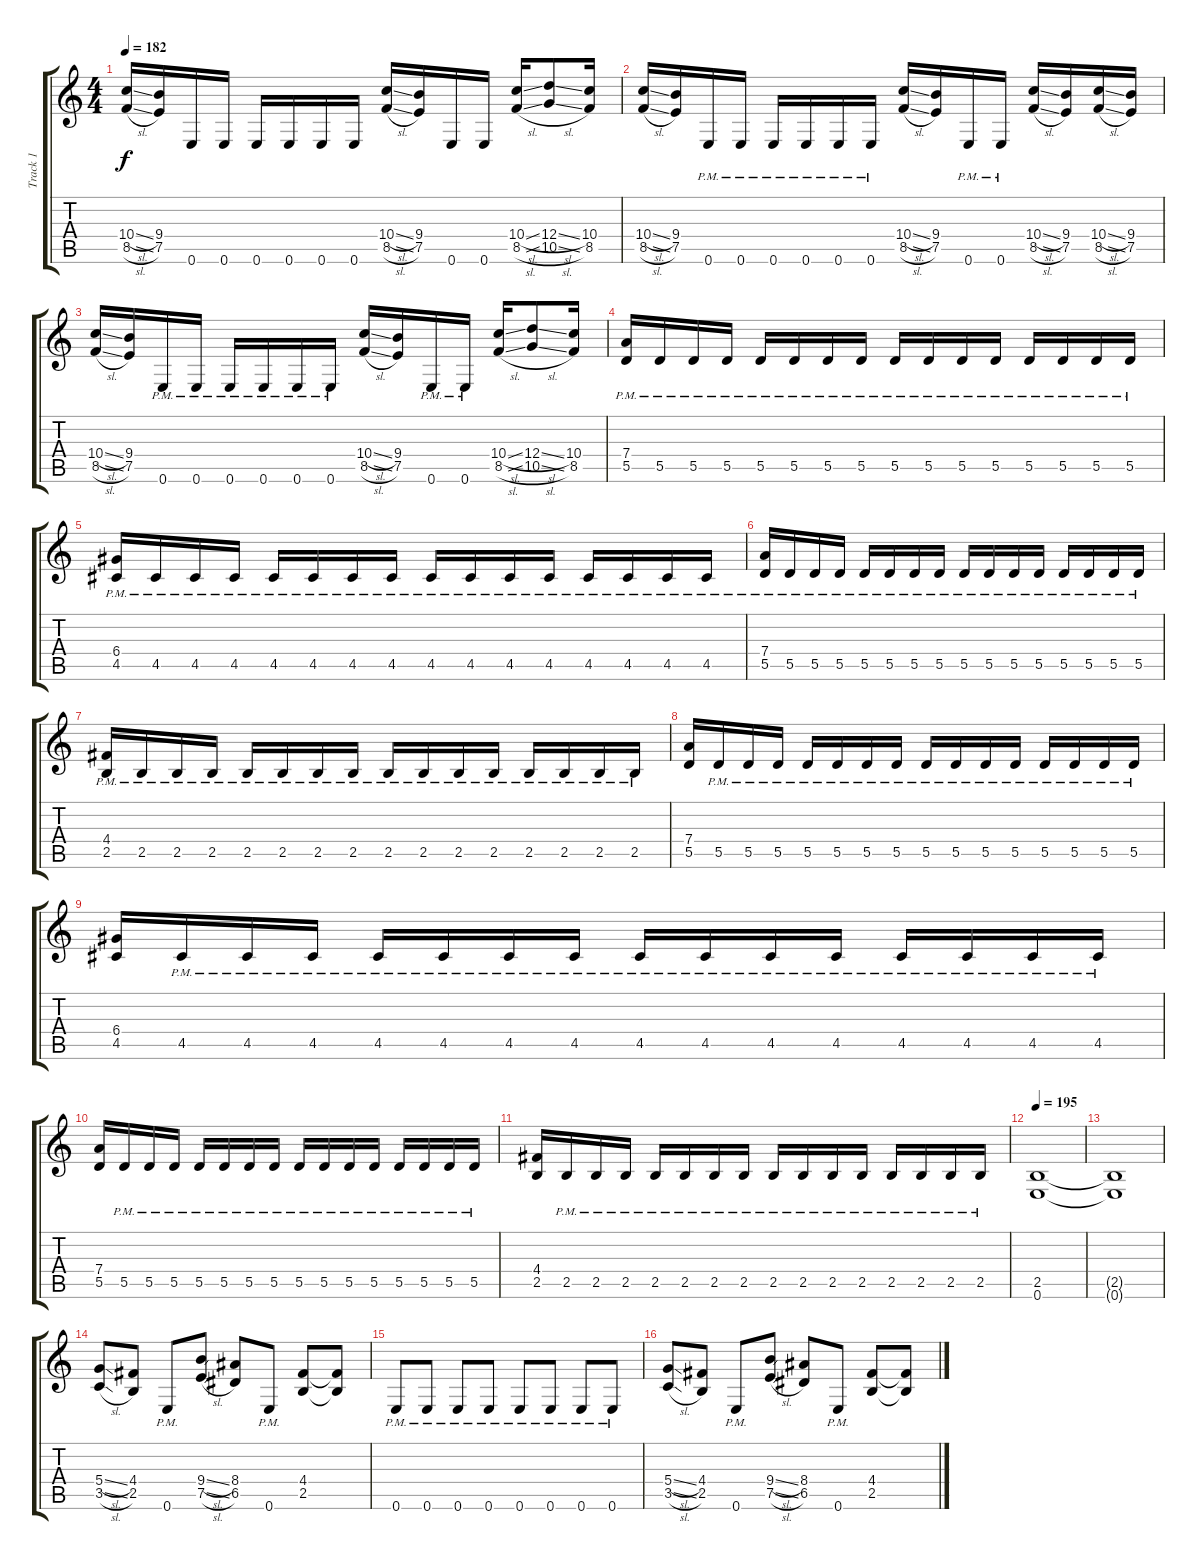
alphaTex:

\track ("Track 1" "Track 1") {instrument distortionguitar}
\staff {score tabs}
\tuning (E4 B3 G3 D3 A2 E2) {hide}
\ts (4 4)
\tempo 182
\clef g2
\ks c
(10.4{sl} 8.5{sl}).16{dy f} (9.4 7.5).16 0.6.16 0.6.16 0.6.16 0.6.16 0.6.16 0.6.16 (10.4{sl} 8.5{sl}).16 (9.4 7.5).16 0.6.16 0.6.16 (10.4{sl} 8.5{sl}).16 (12.4{sl} 10.5{sl}).8 (10.4 8.5).16 |
(10.4{sl} 8.5{sl}).16 (9.4 7.5).16 0.6{pm}.16 0.6{pm}.16 0.6{pm}.16 0.6{pm}.16 0.6{pm}.16 0.6{pm}.16 (10.4{sl} 8.5{sl}).16 (9.4 7.5).16 0.6{pm}.16 0.6{pm}.16 (10.4{sl} 8.5{sl}).16 (9.4 7.5).16 (10.4{sl} 8.5{sl}).16 (9.4 7.5).16 |
(10.4{sl} 8.5{sl}).16 (9.4 7.5).16 0.6{pm}.16 0.6{pm}.16 0.6{pm}.16 0.6{pm}.16 0.6{pm}.16 0.6{pm}.16 (10.4{sl} 8.5{sl}).16 (9.4 7.5).16 0.6{pm}.16 0.6{pm}.16 (10.4{sl} 8.5{sl}).16 (12.4{sl} 10.5{sl}).8 (10.4 8.5).16 |
(7.4 5.5{pm}).16 5.5{pm}.16 5.5{pm}.16 5.5{pm}.16 5.5{pm}.16 5.5{pm}.16 5.5{pm}.16 5.5{pm}.16 5.5{pm}.16 5.5{pm}.16 5.5{pm}.16 5.5{pm}.16 5.5{pm}.16 5.5{pm}.16 5.5{pm}.16 5.5{pm}.16 |
(6.4 4.5{pm}).16 4.5{pm}.16 4.5{pm}.16 4.5{pm}.16 4.5{pm}.16 4.5{pm}.16 4.5{pm}.16 4.5{pm}.16 4.5{pm}.16 4.5{pm}.16 4.5{pm}.16 4.5{pm}.16 4.5{pm}.16 4.5{pm}.16 4.5{pm}.16 4.5{pm}.16 |
(7.4 5.5{pm}).16 5.5{pm}.16 5.5{pm}.16 5.5{pm}.16 5.5{pm}.16 5.5{pm}.16 5.5{pm}.16 5.5{pm}.16 5.5{pm}.16 5.5{pm}.16 5.5{pm}.16 5.5{pm}.16 5.5{pm}.16 5.5{pm}.16 5.5{pm}.16 5.5{pm}.16 |
(4.4 2.5{pm}).16 2.5{pm}.16 2.5{pm}.16 2.5{pm}.16 2.5{pm}.16 2.5{pm}.16 2.5{pm}.16 2.5{pm}.16 2.5{pm}.16 2.5{pm}.16 2.5{pm}.16 2.5{pm}.16 2.5{pm}.16 2.5{pm}.16 2.5{pm}.16 2.5{pm}.16 |
(7.4 5.5).16 5.5{pm}.16 5.5{pm}.16 5.5{pm}.16 5.5{pm}.16 5.5{pm}.16 5.5{pm}.16 5.5{pm}.16 5.5{pm}.16 5.5{pm}.16 5.5{pm}.16 5.5{pm}.16 5.5{pm}.16 5.5{pm}.16 5.5{pm}.16 5.5{pm}.16 |
(6.4 4.5).16 4.5{pm}.16 4.5{pm}.16 4.5{pm}.16 4.5{pm}.16 4.5{pm}.16 4.5{pm}.16 4.5{pm}.16 4.5{pm}.16 4.5{pm}.16 4.5{pm}.16 4.5{pm}.16 4.5{pm}.16 4.5{pm}.16 4.5{pm}.16 4.5{pm}.16 |
(7.4 5.5).16 5.5{pm}.16 5.5{pm}.16 5.5{pm}.16 5.5{pm}.16 5.5{pm}.16 5.5{pm}.16 5.5{pm}.16 5.5{pm}.16 5.5{pm}.16 5.5{pm}.16 5.5{pm}.16 5.5{pm}.16 5.5{pm}.16 5.5{pm}.16 5.5{pm}.16 |
(4.4 2.5).16 2.5{pm}.16 2.5{pm}.16 2.5{pm}.16 2.5{pm}.16 2.5{pm}.16 2.5{pm}.16 2.5{pm}.16 2.5{pm}.16 2.5{pm}.16 2.5{pm}.16 2.5{pm}.16 2.5{pm}.16 2.5{pm}.16 2.5{pm}.16 2.5{pm}.16 |
\tempo 195
(2.5 0.6).1 |
(2.5{t} 0.6{t}).1 |
(5.4{sl} 3.5{sl}).8 (4.4 2.5).8 0.6{pm}.8 (9.4{sl} 7.5{sl}).8 (8.4 6.5).8 0.6{pm}.8 (4.4 2.5).8 (4.4{t} 2.5{t}).8 |
0.6{pm}.8 0.6{pm}.8 0.6{pm}.8 0.6{pm}.8 0.6{pm}.8 0.6{pm}.8 0.6{pm}.8 0.6{pm}.8 |
(5.4{sl} 3.5{sl}).8 (4.4 2.5).8 0.6{pm}.8 (9.4{sl} 7.5{sl}).8 (8.4 6.5).8 0.6{pm}.8 (4.4 2.5).8 (4.4{t} 2.5{t}).8
